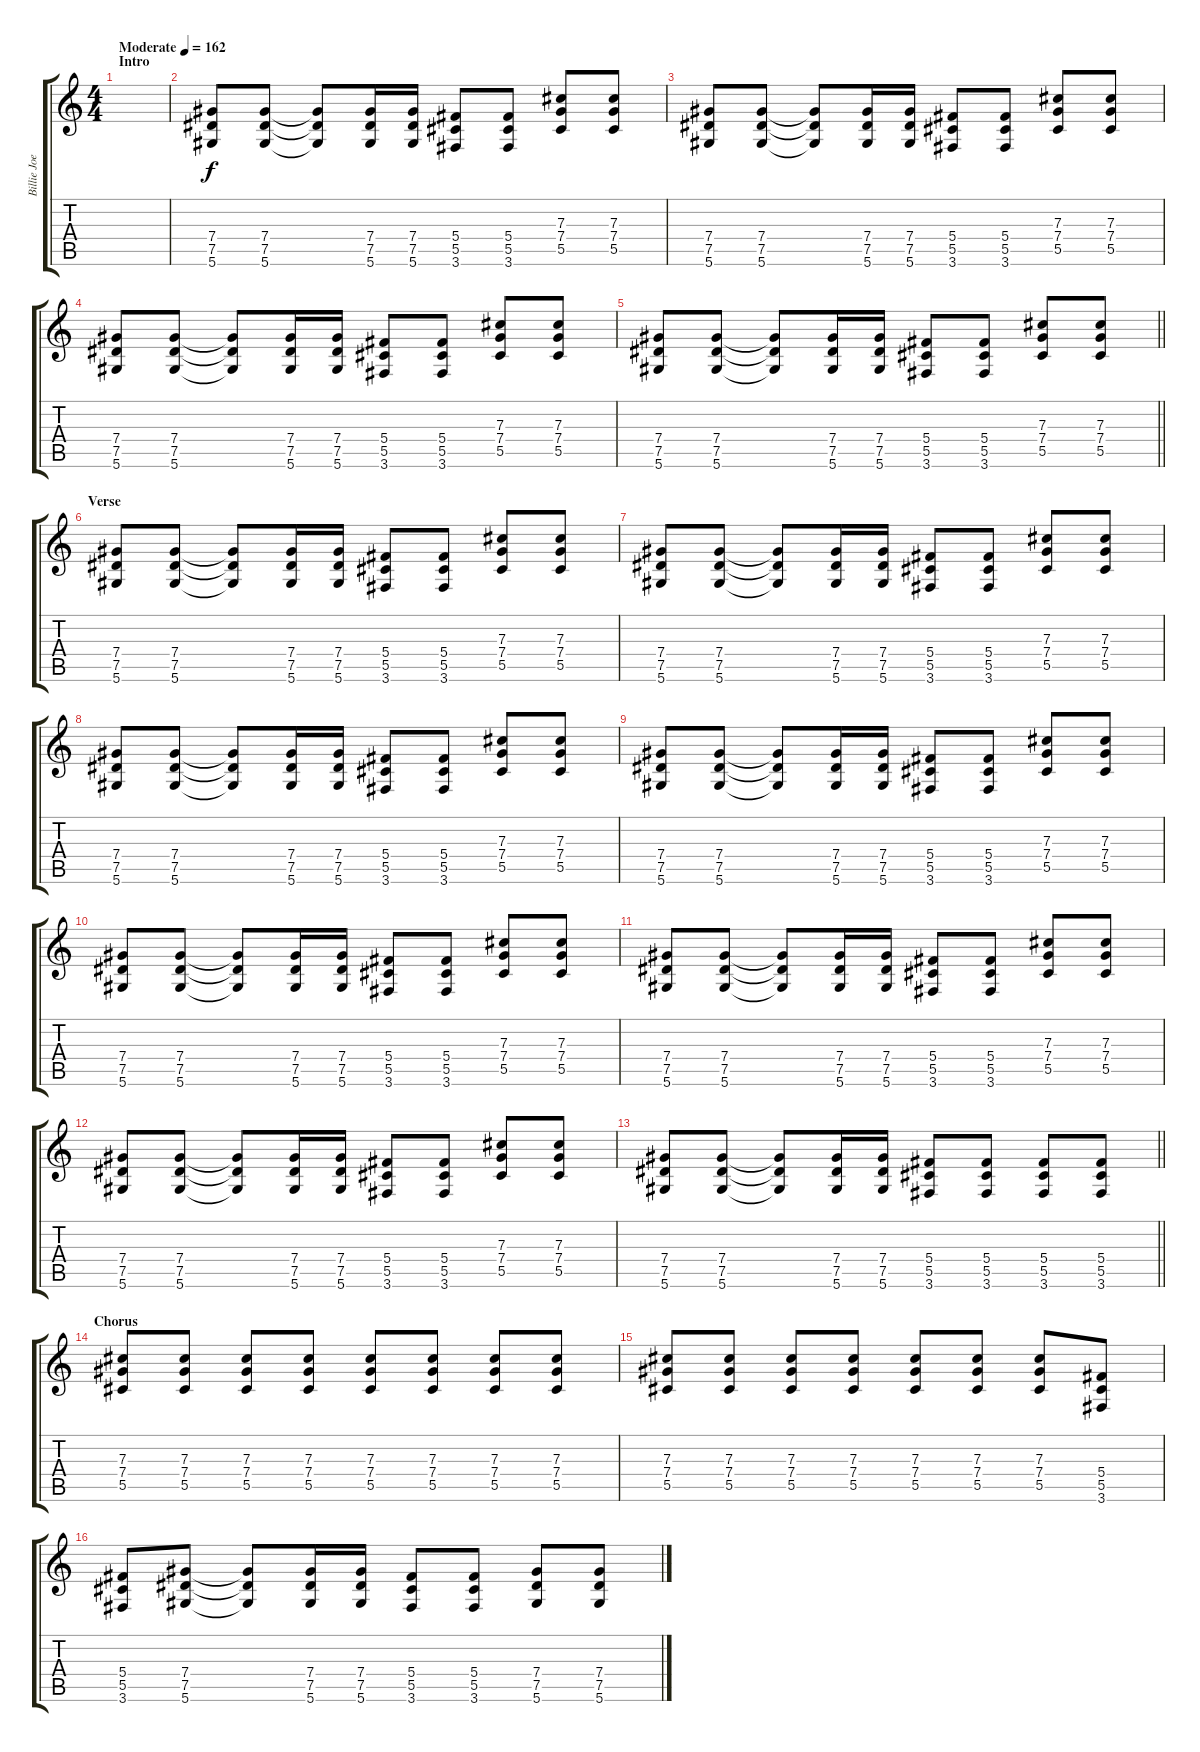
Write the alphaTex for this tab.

\track ("Billie Joe Armstrong - Guitar" "Billie Joe") {instrument distortionguitar}
\staff {score tabs}
\tuning (Eb4 Bb3 Gb3 Db3 Ab2 Eb2) {hide}
\ts (4 4)
\section ("" "Intro")
\tempo (162 "Moderate")
\clef g2
\ks c
|
(7.4 7.5 5.6).8 (7.4 7.5 5.6).8 (7.4{t} 7.5{t} 5.6{t}).8 (7.4 7.5 5.6).16 (7.4 7.5 5.6).16 (5.4 5.5 3.6).8 (5.4 5.5 3.6).8 (7.3 7.4 5.5).8 (7.3 7.4 5.5).8 |
(7.4 7.5 5.6).8 (7.4 7.5 5.6).8 (7.4{t} 7.5{t} 5.6{t}).8 (7.4 7.5 5.6).16 (7.4 7.5 5.6).16 (5.4 5.5 3.6).8 (5.4 5.5 3.6).8 (7.3 7.4 5.5).8 (7.3 7.4 5.5).8 |
(7.4 7.5 5.6).8 (7.4 7.5 5.6).8 (7.4{t} 7.5{t} 5.6{t}).8 (7.4 7.5 5.6).16 (7.4 7.5 5.6).16 (5.4 5.5 3.6).8 (5.4 5.5 3.6).8 (7.3 7.4 5.5).8 (7.3 7.4 5.5).8 |
\barLineRight lightlight
(7.4 7.5 5.6).8 (7.4 7.5 5.6).8 (7.4{t} 7.5{t} 5.6{t}).8 (7.4 7.5 5.6).16 (7.4 7.5 5.6).16 (5.4 5.5 3.6).8 (5.4 5.5 3.6).8 (7.3 7.4 5.5).8 (7.3 7.4 5.5).8 |
\section ("" "Verse")
(7.4 7.5 5.6).8 (7.4 7.5 5.6).8 (7.4{t} 7.5{t} 5.6{t}).8 (7.4 7.5 5.6).16 (7.4 7.5 5.6).16 (5.4 5.5 3.6).8 (5.4 5.5 3.6).8 (7.3 7.4 5.5).8 (7.3 7.4 5.5).8 |
(7.4 7.5 5.6).8 (7.4 7.5 5.6).8 (7.4{t} 7.5{t} 5.6{t}).8 (7.4 7.5 5.6).16 (7.4 7.5 5.6).16 (5.4 5.5 3.6).8 (5.4 5.5 3.6).8 (7.3 7.4 5.5).8 (7.3 7.4 5.5).8 |
(7.4 7.5 5.6).8 (7.4 7.5 5.6).8 (7.4{t} 7.5{t} 5.6{t}).8 (7.4 7.5 5.6).16 (7.4 7.5 5.6).16 (5.4 5.5 3.6).8 (5.4 5.5 3.6).8 (7.3 7.4 5.5).8 (7.3 7.4 5.5).8 |
(7.4 7.5 5.6).8 (7.4 7.5 5.6).8 (7.4{t} 7.5{t} 5.6{t}).8 (7.4 7.5 5.6).16 (7.4 7.5 5.6).16 (5.4 5.5 3.6).8 (5.4 5.5 3.6).8 (7.3 7.4 5.5).8 (7.3 7.4 5.5).8 |
(7.4 7.5 5.6).8 (7.4 7.5 5.6).8 (7.4{t} 7.5{t} 5.6{t}).8 (7.4 7.5 5.6).16 (7.4 7.5 5.6).16 (5.4 5.5 3.6).8 (5.4 5.5 3.6).8 (7.3 7.4 5.5).8 (7.3 7.4 5.5).8 |
(7.4 7.5 5.6).8 (7.4 7.5 5.6).8 (7.4{t} 7.5{t} 5.6{t}).8 (7.4 7.5 5.6).16 (7.4 7.5 5.6).16 (5.4 5.5 3.6).8 (5.4 5.5 3.6).8 (7.3 7.4 5.5).8 (7.3 7.4 5.5).8 |
(7.4 7.5 5.6).8 (7.4 7.5 5.6).8 (7.4{t} 7.5{t} 5.6{t}).8 (7.4 7.5 5.6).16 (7.4 7.5 5.6).16 (5.4 5.5 3.6).8 (5.4 5.5 3.6).8 (7.3 7.4 5.5).8 (7.3 7.4 5.5).8 |
\barLineRight lightlight
(7.4 7.5 5.6).8 (7.4 7.5 5.6).8 (7.4{t} 7.5{t} 5.6{t}).8 (7.4 7.5 5.6).16 (7.4 7.5 5.6).16 (5.4 5.5 3.6).8 (5.4 5.5 3.6).8 (5.4 5.5 3.6).8 (5.4 5.5 3.6).8 |
\section ("" "Chorus")
(7.3 7.4 5.5).8 (7.3 7.4 5.5).8 (7.3 7.4 5.5).8 (7.3 7.4 5.5).8 (7.3 7.4 5.5).8 (7.3 7.4 5.5).8 (7.3 7.4 5.5).8 (7.3 7.4 5.5).8 |
(7.3 7.4 5.5).8 (7.3 7.4 5.5).8 (7.3 7.4 5.5).8 (7.3 7.4 5.5).8 (7.3 7.4 5.5).8 (7.3 7.4 5.5).8 (7.3 7.4 5.5).8 (5.4 5.5 3.6).8 |
(5.4 5.5 3.6).8 (7.4 7.5 5.6).8 (7.4{t} 7.5{t} 5.6{t}).8 (7.4 7.5 5.6).16 (7.4 7.5 5.6).16 (5.4 5.5 3.6).8 (5.4 5.5 3.6).8 (7.4 7.5 5.6).8 (7.4 7.5 5.6).8
